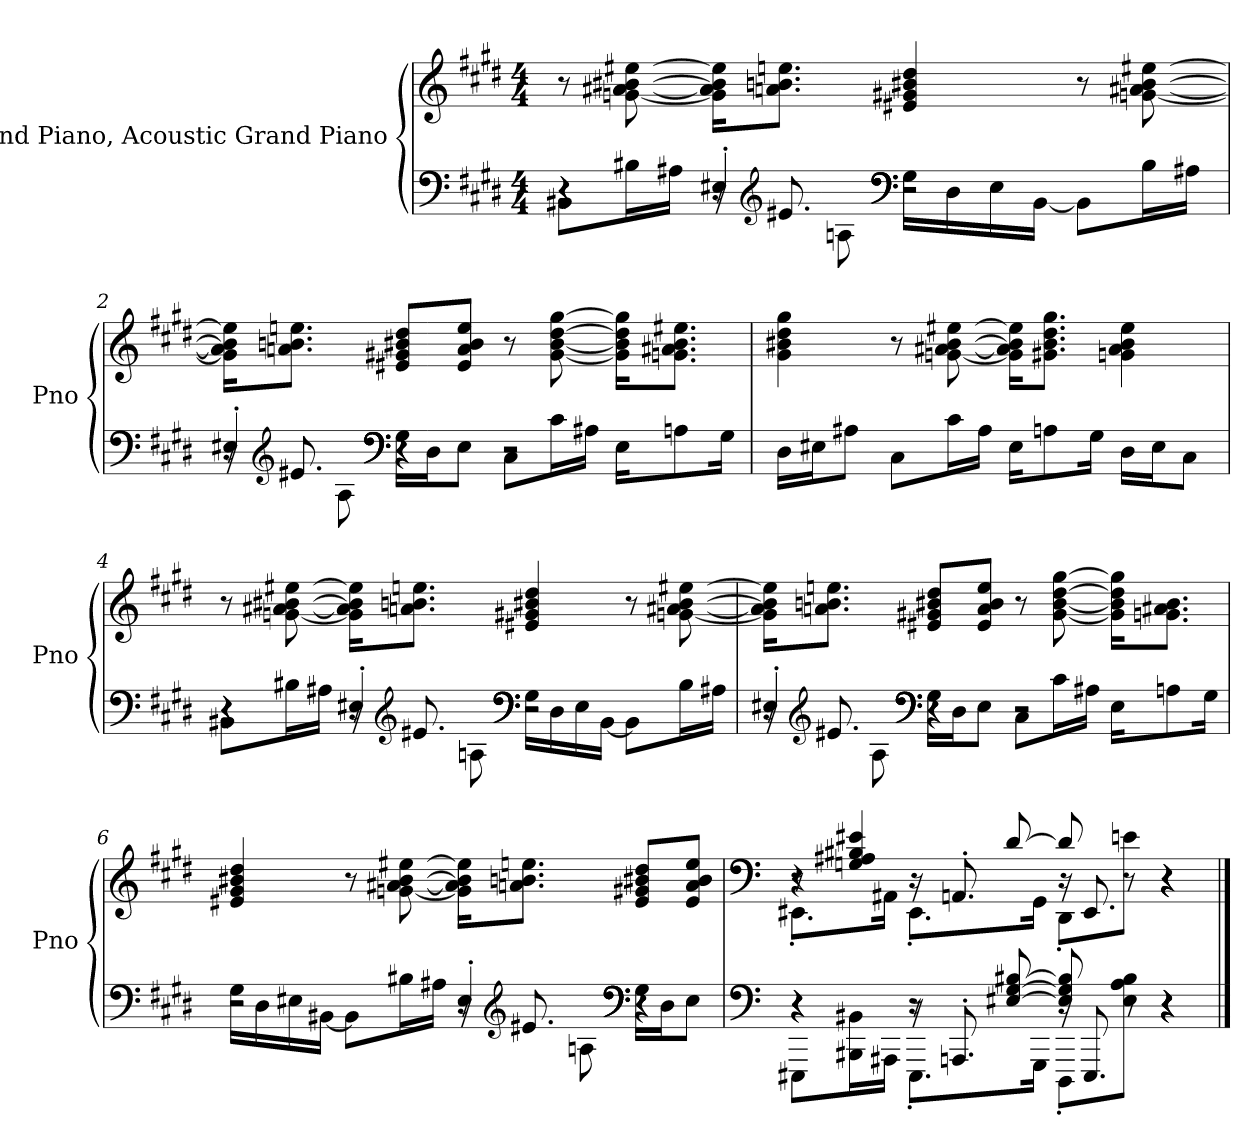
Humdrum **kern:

**kern	**kern
*part1	*part1
*staff2	*staff1
*I"Grand Piano, Acoustic Grand Piano	*
*I'Pno	*
*clefF4	*clefG2
*k[f#c#g#d#]	*k[f#c#g#d#]
*M4/4	*M4/4
*MM120	*MM120
=1	=1
*^	*
*	*^	*
4r	8BB#Xi\L	4r	8r
.	16B#Xi\L	.	[8gni\ [8a#Xi\ [8b#Xi\ [8ee#Xi\
.	16A#Xi\JJ	.	.
16r	8r	4E#X'i/	16g\] 16a#\] 16b#\] 16ee#\]KL
*clefG2	*	*	*
8.e#Xi/	.	.	8.ani\ 8.bni\ 8.eeni\J
.	8Ani\	.	.
*clefF4	*	*	*
2r	16G#i\LL	2r	4e#Xi/ 4g#Xi/ 4b#Xi/ 4dd#i/
.	16D#i\	.	.
.	16E#i\	.	.
.	[16BB#i\JJ	.	.
.	8BB#\L]	.	8r
.	16B#i\L	.	[8gni\ [8a#Xi\ [8b#i\ [8ee#Xi\
.	16A#Xi\JJ	.	.
!!LO:LB:g=z
=2	=2	=2	=2
16r	8r	4E#X'i/	16g\] 16a#\] 16b#\] 16ee#\]KL
*clefG2	*	*	*
8.e#Xi/	.	.	8.ani\ 8.bni\ 8.eeni\J
.	8Ai\	.	.
*clefF4	*	*	*
4r	16G#i\LL	4r	8e#Xi/ 8g#Xi/ 8b#Xi/ 8dd#i/L
.	16D#i\J	.	.
.	8E#i\J	.	8e#i/ 8ai/ 8b#i/ 8eei/J
2r	8C#i\L	2r	8r
.	16c#i\L	.	[8g#i\ [8b#i\ [8dd#i\ [8gg#i\
.	16A#Xi\JJ	.	.
.	16E#i\KL	.	16g#\] 16b#\] 16dd#\] 16gg#\]KL
.	8Ani\	.	8.gni\ 8.a#Xi\ 8.b#i\ 8.ee#Xi\J
.	16G#i\Jk	.	.
*v	*v	*v	*
=3	=3
16D#i\LL	4g#i\ 4b#Xi\ 4dd#i\ 4gg#i\
16E#Xi\J	.
8A#Xi\J	.
8C#i\L	8r
16c#i\L	[8gni\ [8a#Xi\ [8b#i\ [8ee#Xi\
16A#i\JJ	.
16E#i\KL	16g\] 16a#\] 16b#\] 16ee#\]KL
8Ani\	8.g#Xi\ 8.b#i\ 8.dd#i\ 8.gg#i\J
16G#i\Jk	.
16D#i\LL	4gni\ 4a#i\ 4b#i\ 4ee#i\
16E#i\J	.
8C#i\J	.
!!LO:LB:g=z
=4	=4
*^	*
*	*^	*
4r	8BB#Xi\L	4r	8r
.	16B#Xj\L	.	[8gnj\ [8a#Xj\ [8b#Xj\ [8ee#Xj\
.	16A#Xj\JJ	.	.
16r	8r	4E#X'j/	16g\] 16a#\] 16b#\] 16ee#\]KL
*clefG2	*	*	*
8.e#Xj/	.	.	8.anj\ 8.bnj\ 8.eenj\J
.	8Anj\	.	.
*clefF4	*	*	*
2r	16G#j\LL	2r	4e#Xj/ 4g#Xj/ 4b#Xj/ 4dd#j/
.	16D#i\	.	.
.	16E#i\	.	.
.	[16BB#i\JJ	.	.
.	8BB#\L]	.	8r
.	16B#i\L	.	[8gni\ [8a#Xi\ [8b#i\ [8ee#Xi\
.	16A#Xi\JJ	.	.
=5	=5	=5	=5
16r	8r	4E#X'i/	16g\] 16a#\] 16b#\] 16ee#\]KL
*clefG2	*	*	*
8.e#Xi/	.	.	8.ani\ 8.bni\ 8.eeni\J
.	8Ai\	.	.
*clefF4	*	*	*
4r	16G#i\LL	4r	8e#Xi/ 8g#Xi/ 8b#Xi/ 8dd#i/L
.	16D#i\J	.	.
.	8E#i\J	.	8e#Z/ 8aZ/ 8b#Z/ 8eeZ/J
2r	8C#Z\L	2r	8r
.	16c#Z\L	.	[8g#Z\ [8b#Z\ [8dd#Z\ [8gg#Z\
.	16A#XZ\JJ	.	.
.	16E#Z\KL	.	16g#\] 16b#\] 16dd#\] 16gg#\]KL
.	8Anj\	.	8.gnZ\ 8.a#XZ\ 8.b#Z\J
.	16G#Z\Jk	.	.
!!LO:LB:g=z
=6	=6	=6	=6
2r	16G#i\LL	2r	4e#Xi/ 4g#i/ 4b#Xi/ 4dd#i/
.	16D#i\	.	.
.	16E#Xi\	.	.
.	[16BB#Xi\JJ	.	.
.	8BB#\L]	.	8r
.	16B#Xi\L	.	[8gni\ [8a#Xi\ [8b#i\ [8ee#Xi\
.	16A#Xi\JJ	.	.
16r	8r	4E#'i/	16g\] 16a#\] 16b#\] 16ee#\]KL
*clefG2	*	*	*
8.e#Xi/	.	.	8.ani\ 8.bni\ 8.eeni\J
.	8Ani\	.	.
*clefF4	*	*	*
4r	16G#i\LL	4r	8e#i/ 8g#Xi/ 8b#Xi/ 8dd#i/L
.	16D#i\J	.	.
.	8E#i\J	.	8e#i/ 8ai/ 8b#i/ 8eei/J
!!LO:LB:g=z
=7	=7	=7	=7
*clefF4	*	*	*clefF4
*	*	*	*^
*	*	*	*	*^
4r	8EEE#Xi\L	4r	8r	8.EE#X'i\L	4r
.	16BBB#Xi\ 16BB#Xi\L	.	4Gni/ 4A#Xi/ 4B#Xi/ 4e#Xi/	.	.
.	16AAA#Xi\JJ	.	.	16AA#Xi\Jk	.
8r	8.EEE#'i\L	16r	.	8.EE#'i\L	16r
.	.	8.AAAn'i/	.	.	8.AAn'i/
[8E#Xi/ [8G#i/ [8B#Xi/	.	.	[8d#i/	.	.
.	16GGG#i\Jk	.	.	16GG#i\Jk	.
8E#/] 8G#/] 8B#/]	8DDD#'i\L	16r	8d#/]	8DD#'i\L	16r
.	.	8.EEE#i/	.	.	8.EE#i/
8r	8E#i\ 8Ai\ 8B#i\J	.	8r	8eni\J	.
4r	4r	4r	4r	4r	4r
*v	*v	*v	*	*	*
*	*v	*v	*v
==	==
*-	*-
